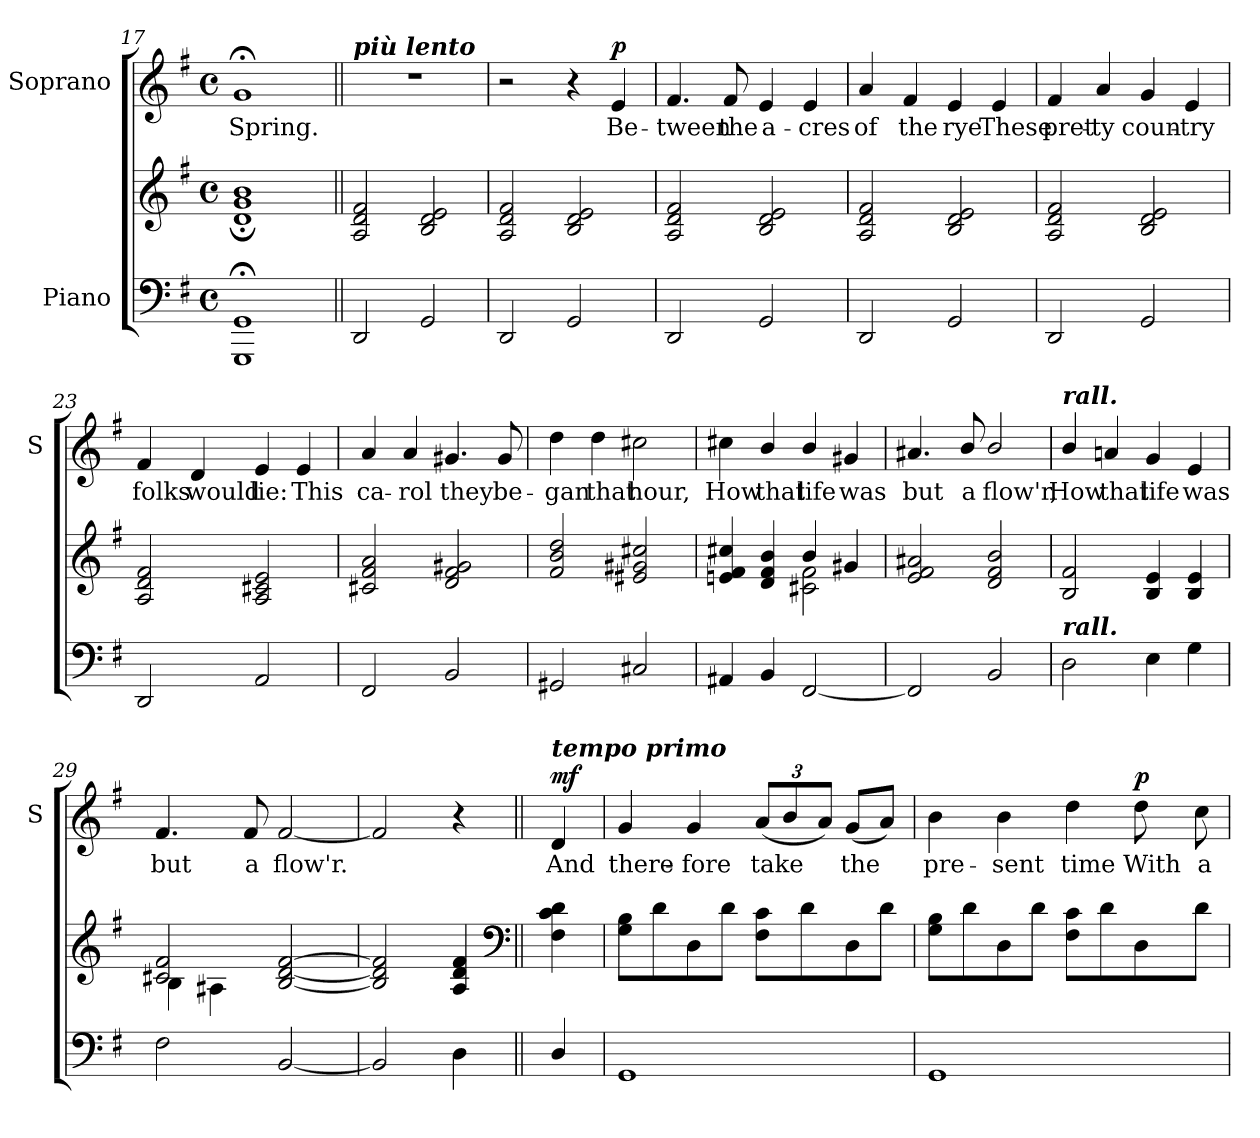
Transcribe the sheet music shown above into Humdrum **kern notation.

**kern	**kern	**dynam	**kern	**text	**dynam
*part2	*part2	*part2	*part1	*part1	*part1
*staff3	*staff2	*staff2/3	*staff1	*staff1	*staff1
*I"Piano	*	*	*I"Soprano	*	*
*	*	*	*I'S	*	*
*clefF4	*clefG2	*	*clefG2	*	*
*k[f#]	*k[f#]	*	*k[f#]	*	*
*G:	*G:	*	*G:	*	*
*M4/4	*M4/4	*	*M4/4	*	*
*met(c)	*met(c)	*	*met(c)	*	*
=17	=17	=17	=17	=17	=17
*	*^	*	*	*	*
!	!	!	!	!	!LO:LY:b	!
1GGG;< 1GG;<	1ryy	1d\;< 1g\;< 1b\;<	.	1g;<	Spring.	.
=18||	=18||	=18||	=18||	=18||	=18||	=18||
!	!	!	!	!LO:TX:a:Bi:t=più lento	!	!
!	!	!	!LO:HP:b	!	!	!
2DD	2A 2d 2f#	1ryy	>	1r	.	.
2GG	2B 2d 2e	.	.	.	.	.
*	*v	*v	*	*	*	*
.	.	]	.	.	.
=19	=19	=19	=19	=19	=19
!	!	!LO:HP:b	!	!	!
*	*^	*	*	*	*
2DD	2A 2d 2f#	1ryy	>	2r	.	.
2GG	2B 2d 2e	.	.	4r	.	.
!	!	!	!	!	!LO:LY:b	!LO:DY:b
.	.	.	.	4e	Be-	p
*	*v	*v	*	*	*	*
.	.	]	.	.	.
=20	=20	=20	=20	=20	=20
*	*^	*	*	*	*
!	!	!	!	!	!LO:LY:b	!
2DD	2A 2d 2f#	1ryy	.	4.f#	-tween	.
!	!	!	!	!	!LO:LY:b	!
.	.	.	.	8f#	the	.
!	!	!	!	!	!LO:LY:b	!
2GG	2B 2d 2e	.	.	4e	a-	.
!	!	!	!	!	!LO:LY:b	!
.	.	.	.	4e	-cres	.
=21	=21	=21	=21	=21	=21	=21
!	!	!	!	!	!LO:LY:b	!
2DD	2A 2d 2f#	1ryy	.	4a	of	.
!	!	!	!	!	!LO:LY:b	!
.	.	.	.	4f#	the	.
!	!	!	!	!	!LO:LY:b	!
2GG	2B 2d 2e	.	.	4e	rye	.
!	!	!	!	!	!LO:LY:b	!
.	.	.	.	4e	These	.
!!LO:LB:g=z
=22	=22	=22	=22	=22	=22	=22
!	!	!	!	!	!LO:LY:b	!
2DD	2A 2d 2f#	1ryy	.	4f#	pret-	.
!	!	!	!	!	!LO:LY:b	!
.	.	.	.	4a	-ty	.
!	!	!	!	!	!LO:LY:b	!
2GG	2B 2d 2e	.	.	4g	coun-	.
!	!	!	!	!	!LO:LY:b	!
.	.	.	.	4e	-try	.
=23	=23	=23	=23	=23	=23	=23
!	!	!	!	!	!LO:LY:b	!
2DD	2A 2d 2f#	1ryy	.	4f#	folks	.
!	!	!	!	!	!LO:LY:b	!
.	.	.	.	4d	would	.
!	!	!	!	!	!LO:LY:b	!
2AA	2A 2c#X 2e	.	.	4e	lie:	.
!	!	!	!	!	!LO:LY:b	!
.	.	.	.	4e	This	.
=24	=24	=24	=24	=24	=24	=24
!	!	!	!	!	!LO:LY:b	!
2FF#	2c#X 2f# 2a	1ryy	.	4a	ca-	.
!	!	!	!	!	!LO:LY:b	!
.	.	.	.	4a	-rol	.
!	!	!	!	!	!LO:LY:b	!
2BB	2d 2f# 2g#X	.	.	4.g#X	they	.
!	!	!	!	!	!LO:LY:b	!
.	.	.	.	8g#	be-	.
=25	=25	=25	=25	=25	=25	=25
!	!	!	!	!	!LO:LY:b	!
2GG#X	2f# 2b 2dd	1ryy	.	4dd	-gan	.
!	!	!	!	!	!LO:LY:b	!
.	.	.	.	4dd	that	.
!	!	!	!	!	!LO:LY:b	!
2C#X	2e#X 2g#X 2cc#X	.	.	2cc#X	hour,	.
=26	=26	=26	=26	=26	=26	=26
!	!	!	!	!	!LO:LY:b	!
4AA#X	4en 4f# 4cc#X	2ryy	.	4cc#X	How	.
!	!	!	!	!	!LO:LY:b	!
4BB	4d 4f# 4b	.	.	4b/	that	.
!	!	!	!	!	!LO:LY:b	!
[2FF#	4b/	2c#X\ 2f#\	.	4b/	life	.
!	!	!	!	!	!LO:LY:b	!
.	4g#X	.	.	4g#X	was	.
=27	=27	=27	=27	=27	=27	=27
!	!	!	!	!	!LO:LY:b	!
2FF#]	2e 2f# 2a#X	1ryy	.	4.a#X	but	.
!	!	!	!	!	!LO:LY:b	!
.	.	.	.	8b/	a	.
!	!	!	!	!	!LO:LY:b	!
2BB	2d 2f# 2b	.	.	2b/	flow'r,	.
!!LO:LB:g=z
=28	=28	=28	=28	=28	=28	=28
!	!	!	!	!LO:TX:a:Bi:t=rall.	!	!
!LO:TX:a:Bi:t=rall.	!	!	!	!	!	!
!	!	!	!	!	!LO:LY:b	!
2D	2B/ 2f#/	1ryy	.	4b/	How	.
!	!	!	!	!	!LO:LY:b	!
.	.	.	.	4an	that	.
!	!	!	!	!	!LO:LY:b	!
4E	4B/ 4e/	.	.	4g	life	.
!	!	!	!	!	!LO:LY:b	!
4G	4B/ 4e/	.	.	4e	was	.
=29	=29	=29	=29	=29	=29	=29
!	!	!	!	!	!LO:LY:b	!
2F#	2c#X/ 2f#/	4B\	.	4.f#	but	.
.	.	4A#X\	.	.	.	.
!	!	!	!	!	!LO:LY:b	!
.	.	.	.	8f#	a	.
!	!	!	!	!	!LO:LY:b	!
[2BB	[2B/ [2d/ [2f#/	2ryy	.	[2f#	flow'r.	.
=30	=30	=30	=30	=30	=30	=30
2BB]	2B/] 2d/] 2f#/]	2.ryy	.	2f#]	.	.
4D	4A/ 4d/ 4f#/	.	.	4r	.	.
*	*clefF4	*	*	*	*	*
=31||	=31||	=31||	=31||	=31||	=31||	=31||
!	!	!	!	!LO:TX:a:Bi:t=tempo primo	!	!
!	!	!	!	!	!LO:LY:b	!LO:DY:b
4D/	4ryy	4F#\ 4c\ 4d\	.	4d	And	mf
=32	=32	=32	=32	=32	=32	=32
!	!	!	!	!	!LO:LY:b	!
1GG	1ryy	8G\ 8B\L	.	4g	there-	.
.	.	8d\	.	.	.	.
!	!	!	!	!	!LO:LY:b	!
.	.	8D\	.	4g	-fore	.
.	.	8d\J	.	.	.	.
!	!	!	!	!	!LO:LY:b	!
.	.	8F#\ 8c\L	.	(<12aL	take	.
.	.	.	.	12b	.	.
.	.	8d\	.	.	.	.
.	.	.	.	12aJ)	.	.
!	!	!	!	!	!LO:LY:b	!
.	.	8D\	.	(<8gL	the	.
.	.	8d\J	.	8aJ)	.	.
=33	=33	=33	=33	=33	=33	=33
!	!	!	!	!	!LO:LY:b	!
1GG	1ryy	8G\ 8B\L	.	4b	pre-	.
.	.	8d\	.	.	.	.
!	!	!	!	!	!LO:LY:b	!
.	.	8D\	.	4b	-sent	.
.	.	8d\J	.	.	.	.
!	!	!	!	!	!LO:LY:b	!
.	.	8F#\ 8c\L	.	4dd	time	.
.	.	8d\	.	.	.	.
!	!	!	!	!	!LO:LY:b	!LO:DY:b
.	.	8D\	.	8dd	With	p
!	!	!	!	!	!LO:LY:b	!
.	.	8d\J	.	8cc	a	.
*	*v	*v	*	*	*	*
=	=	=	=	=	=
*-	*-	*-	*-	*-	*-
